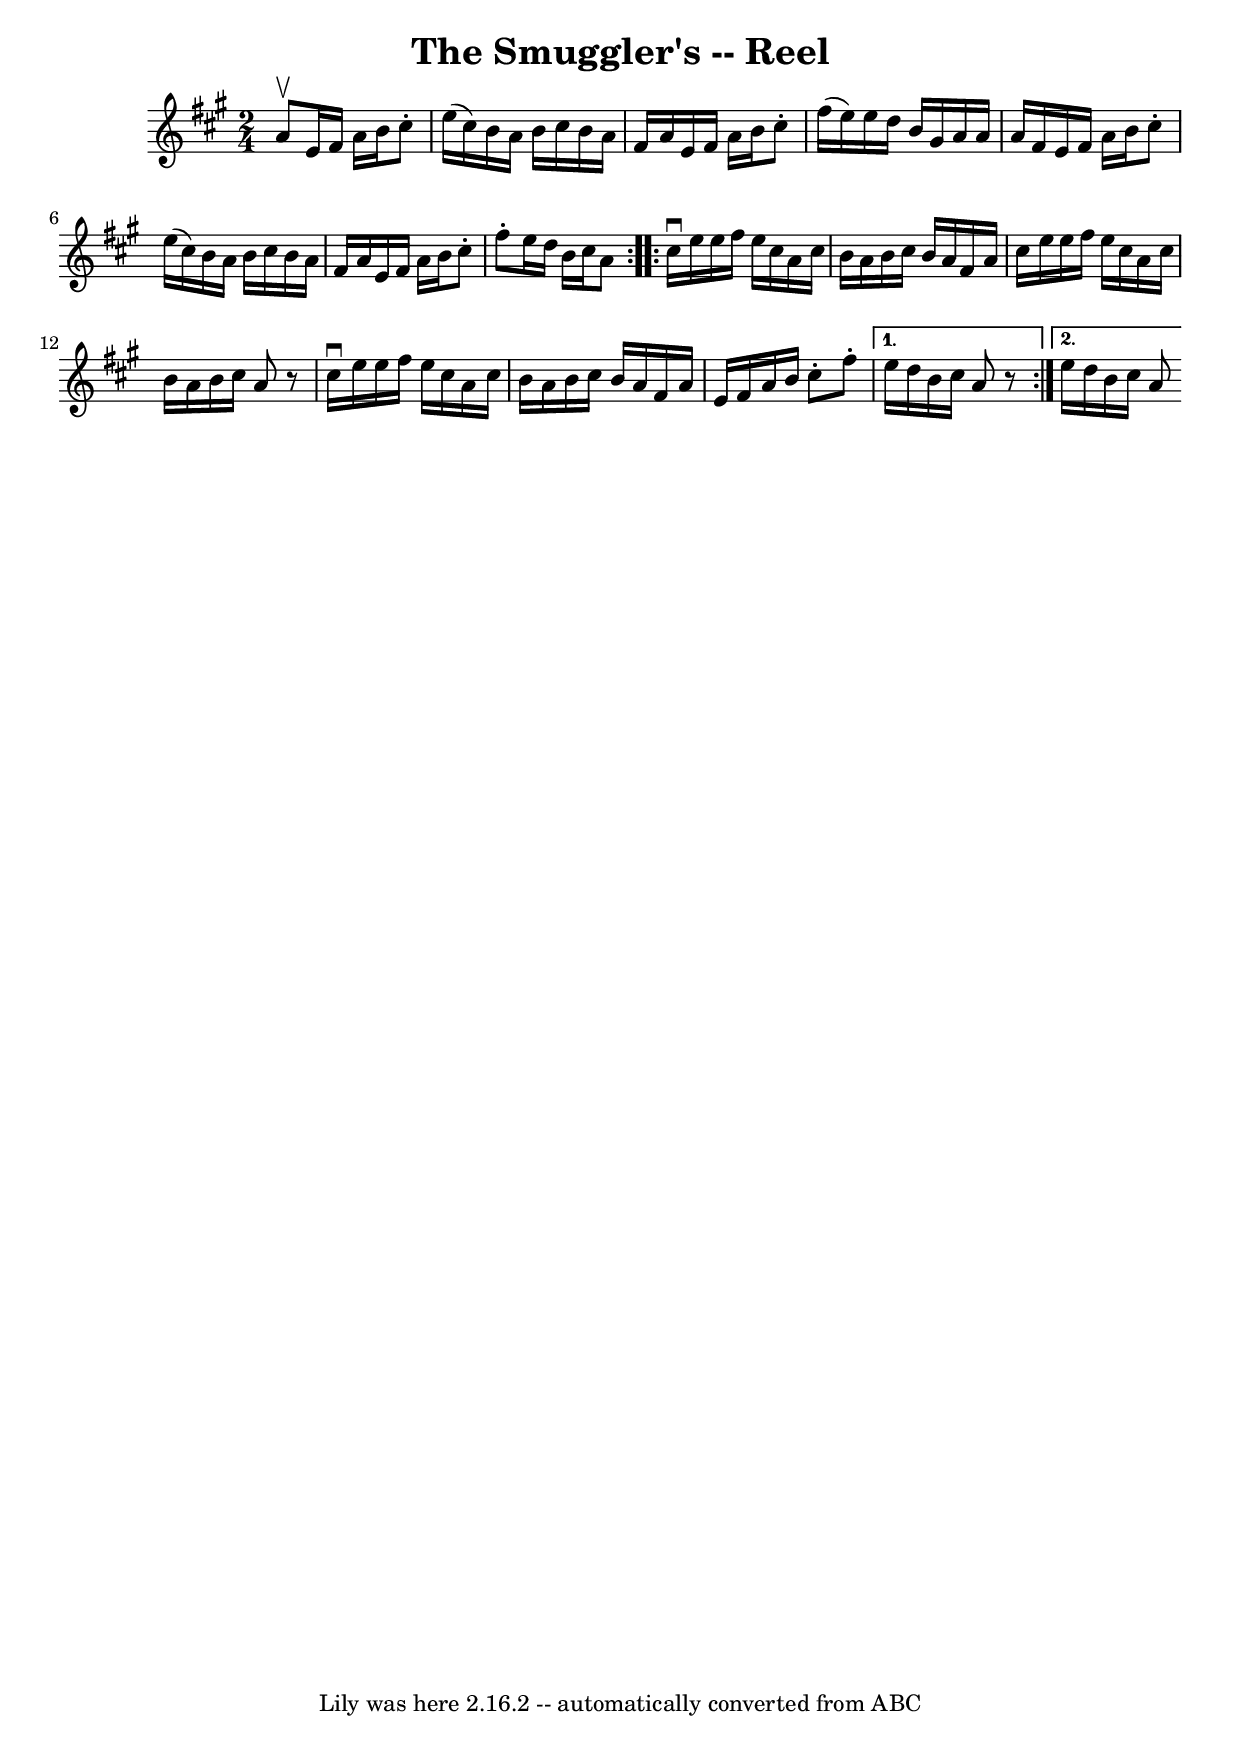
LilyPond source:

\version "2.16.2"
\include "Mammoth.ily"
\header {
  %% book = "Ryan's Mammoth Collection"
 crossRefNumber = "1"
 footnotes = "\\\\"
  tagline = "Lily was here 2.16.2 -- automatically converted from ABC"
  title = "The Smuggler's -- Reel"

}
voicedefault =  {



  \repeat volta 2 {

    \time 2/4 
    \key a \major a'8^\upbow  |
 e'16 fis'16 a'16 b'16 cis''8-. e''16 (cis''16)    |
 b'16 a'16 b'16 cis''16 b'16 a'16 fis'16 a'16     |
 e'16 fis'16 a'16 b'16 cis''8-. fis''16 (e''16)    |
 e''16 d''16 b'16 gis'16 a'16 a'16 a'16 fis'16     |
 e'16 fis'16 a'16 b'16 cis''8-. e''16 (cis''16)    |
 b'16 a'16 b'16 cis''16 b'16 a'16 fis'16 a'16     |
 e'16 fis'16 a'16 b'16 cis''8-. fis''8-.    |
 e''16 d''16 b'16    
 cis''16 a'8  
  }     
  \repeat volta 2 {
 cis''16^\downbow e''16 e''16 fis''16 e''16 cis''16 a'16 cis''16     |
 b'16 a'16 b'16 cis''16 b'16 a'16 fis'16 a'16     |
 cis''16 e''16 e''16 fis''16 e''16 cis''16 a'16 cis''16     |
 b'16 a'16 b'16 cis''16 a'8    r8    |
 cis''16^\downbow e''16 e''16 fis''16 e''16 cis''16 a'16 cis''16     |
 b'16 a'16 b'16 cis''16 b'16 a'16 fis'16 a'16     |
    
 e'16 fis'16 a'16 b'16 cis''8-. fis''8-.   
  } \alternative{{  
 e''16 d''16 b'16 cis''16 a'8    r8   
  } { e''16 d''16 b'16 cis''16 a'8  \bar " |."   
    }
	       }

}

\score{
  <<

    \context Staff="default"
    {
      \voicedefault 
      
    }

  >>
  \layout {
    
  }
  \midi {
  }

}
